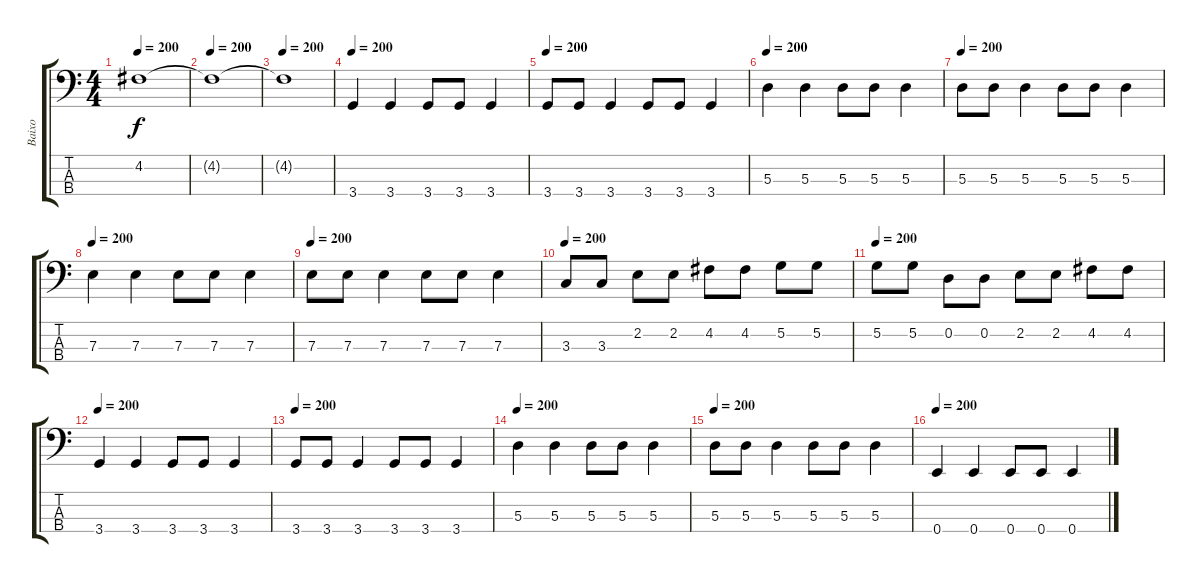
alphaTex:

\track ("Baixo" "Baixo") {instrument electricbasspick}
\staff {score tabs}
\tuning (G2 D2 A1 E1) {hide}
\ts (4 4)
\tempo 200
\clef f4
\ks c
4.2{t}.1{dy f} |
\tempo 200
4.2{t}.1 |
\tempo 200
4.2{t}.1 |
\tempo 200
3.4.4 3.4.4 3.4.8 3.4.8 3.4.4 |
\tempo 200
3.4.8 3.4.8 3.4.4 3.4.8 3.4.8 3.4.4 |
\tempo 200
5.3.4 5.3.4 5.3.8 5.3.8 5.3.4 |
\tempo 200
5.3.8 5.3.8 5.3.4 5.3.8 5.3.8 5.3.4 |
\tempo 200
7.3.4 7.3.4 7.3.8 7.3.8 7.3.4 |
\tempo 200
7.3.8 7.3.8 7.3.4 7.3.8 7.3.8 7.3.4 |
\tempo 200
3.3.8 3.3.8 2.2.8 2.2.8 4.2.8 4.2.8 5.2.8 5.2.8 |
\tempo 200
5.2.8 5.2.8 0.2.8 0.2.8 2.2.8 2.2.8 4.2.8 4.2.8 |
\tempo 200
3.4.4 3.4.4 3.4.8 3.4.8 3.4.4 |
\tempo 200
3.4.8 3.4.8 3.4.4 3.4.8 3.4.8 3.4.4 |
\tempo 200
5.3.4 5.3.4 5.3.8 5.3.8 5.3.4 |
\tempo 200
5.3.8 5.3.8 5.3.4 5.3.8 5.3.8 5.3.4 |
\tempo 200
0.4.4 0.4.4 0.4.8 0.4.8 0.4.4
